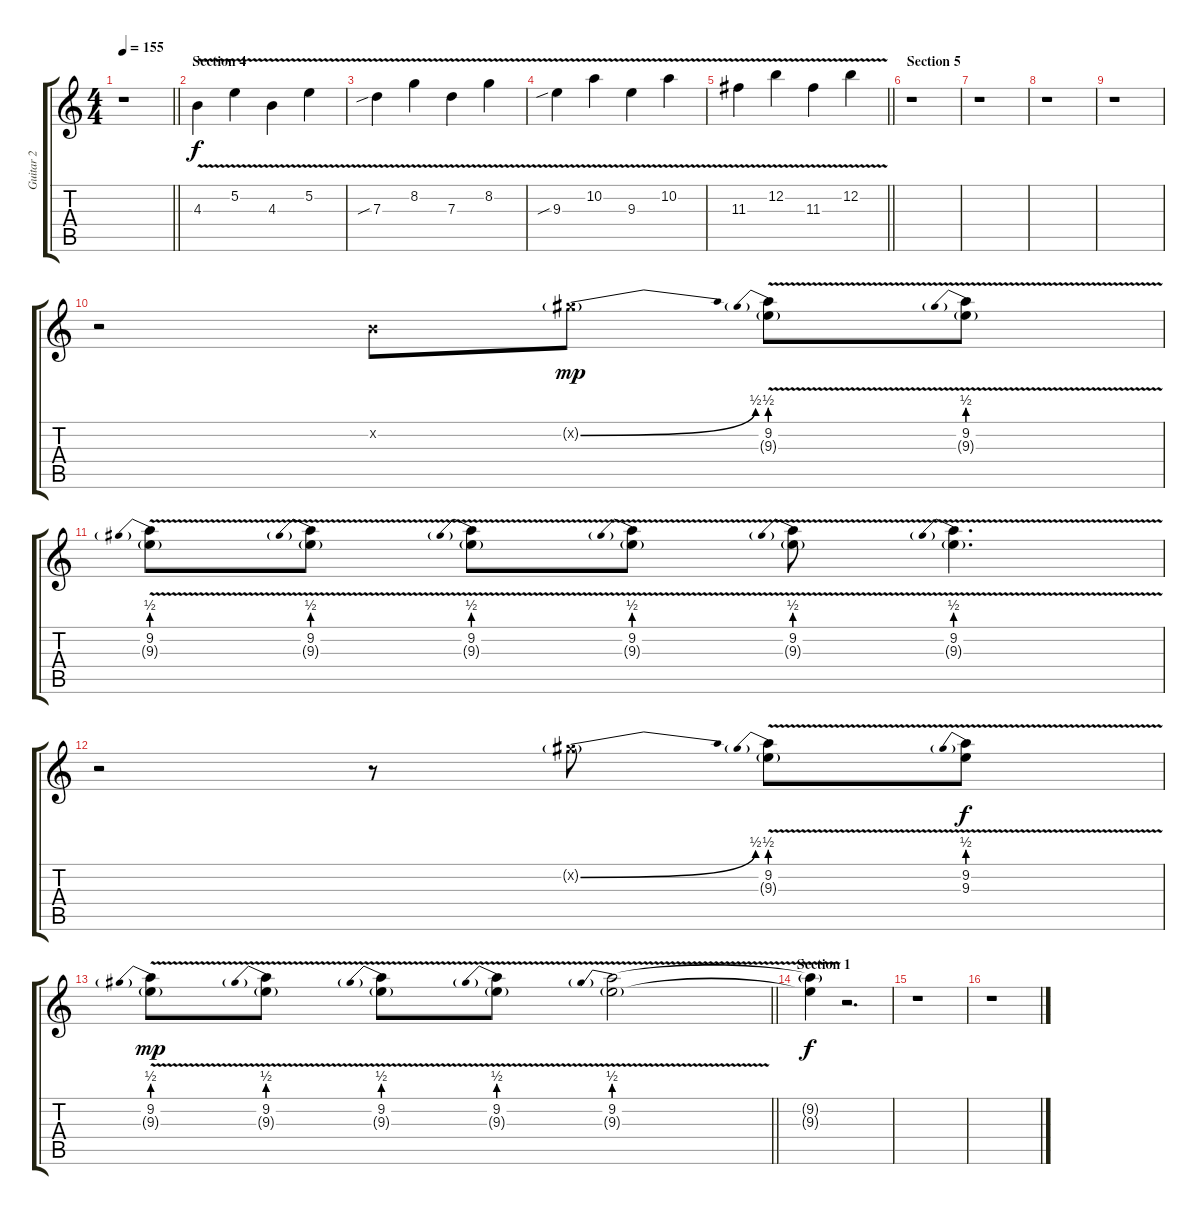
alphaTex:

\track ("Guitar 2" "Guitar 2") {instrument distortionguitar}
\staff {score tabs}
\tuning (E4 B3 G3 D3 A2 E2) {hide}
\ts (4 4)
\tempo 155
\clef g2
\barLineRight lightlight
\ks c
r.1{dy f} |
\section ("" "Section 4")
4.3{v}.4 5.2{v}.4 4.3{v}.4 5.2{v}.4 |
7.3{v sib}.4 8.2{v}.4 7.3{v}.4 8.2{v}.4 |
9.3{v sib}.4 10.2{v}.4 9.3{v}.4 10.2{v}.4 |
\barLineRight lightlight
11.3{v}.4 12.2{v}.4 11.3{v}.4 12.2{v}.4 |
\section ("" "Section 5")
r.1 |
r.1 |
r.1 |
r.1 |
r.2 0.2{x}.8 9.2{be (bend 0 0 60 2) g x}.8{dy mp} (9.2{be (prebend 0 2 60 2) v} 9.3{g}).8 (9.2{be (prebend 0 2 60 2) v} 9.3{g}).8 |
(9.2{be (prebend 0 2 60 2) v} 9.3{g}).8 (9.2{be (prebend 0 2 60 2) v} 9.3{g}).8 (9.2{be (prebend 0 2 60 2) v} 9.3{g}).8 (9.2{be (prebend 0 2 60 2) v} 9.3{g}).8 (9.2{be (prebend 0 2 60 2) v} 9.3{g}).8 (9.2{be (prebend 0 2 60 2) v} 9.3{g}).4{d} |
r.2 r.8 9.2{be (bend 0 0 60 2) g x}.8 (9.2{be (prebend 0 2 60 2) v} 9.3{g}).8 (9.2{be (prebend 0 2 60 2) v} 9.3).8{dy f} |
\barLineRight lightlight
(9.2{be (prebend 0 2 60 2) v} 9.3{g}).8{dy mp} (9.2{be (prebend 0 2 60 2) v} 9.3{g}).8 (9.2{be (prebend 0 2 60 2) v} 9.3{g}).8 (9.2{be (prebend 0 2 60 2) v} 9.3{g}).8 (9.2{be (prebend 0 2 60 2) v} 9.3{g}).2 |
\section ("" "Section 1")
(9.2{t} 9.3{t}).4{dy f} r.2{d} |
r.1 |
r.1
